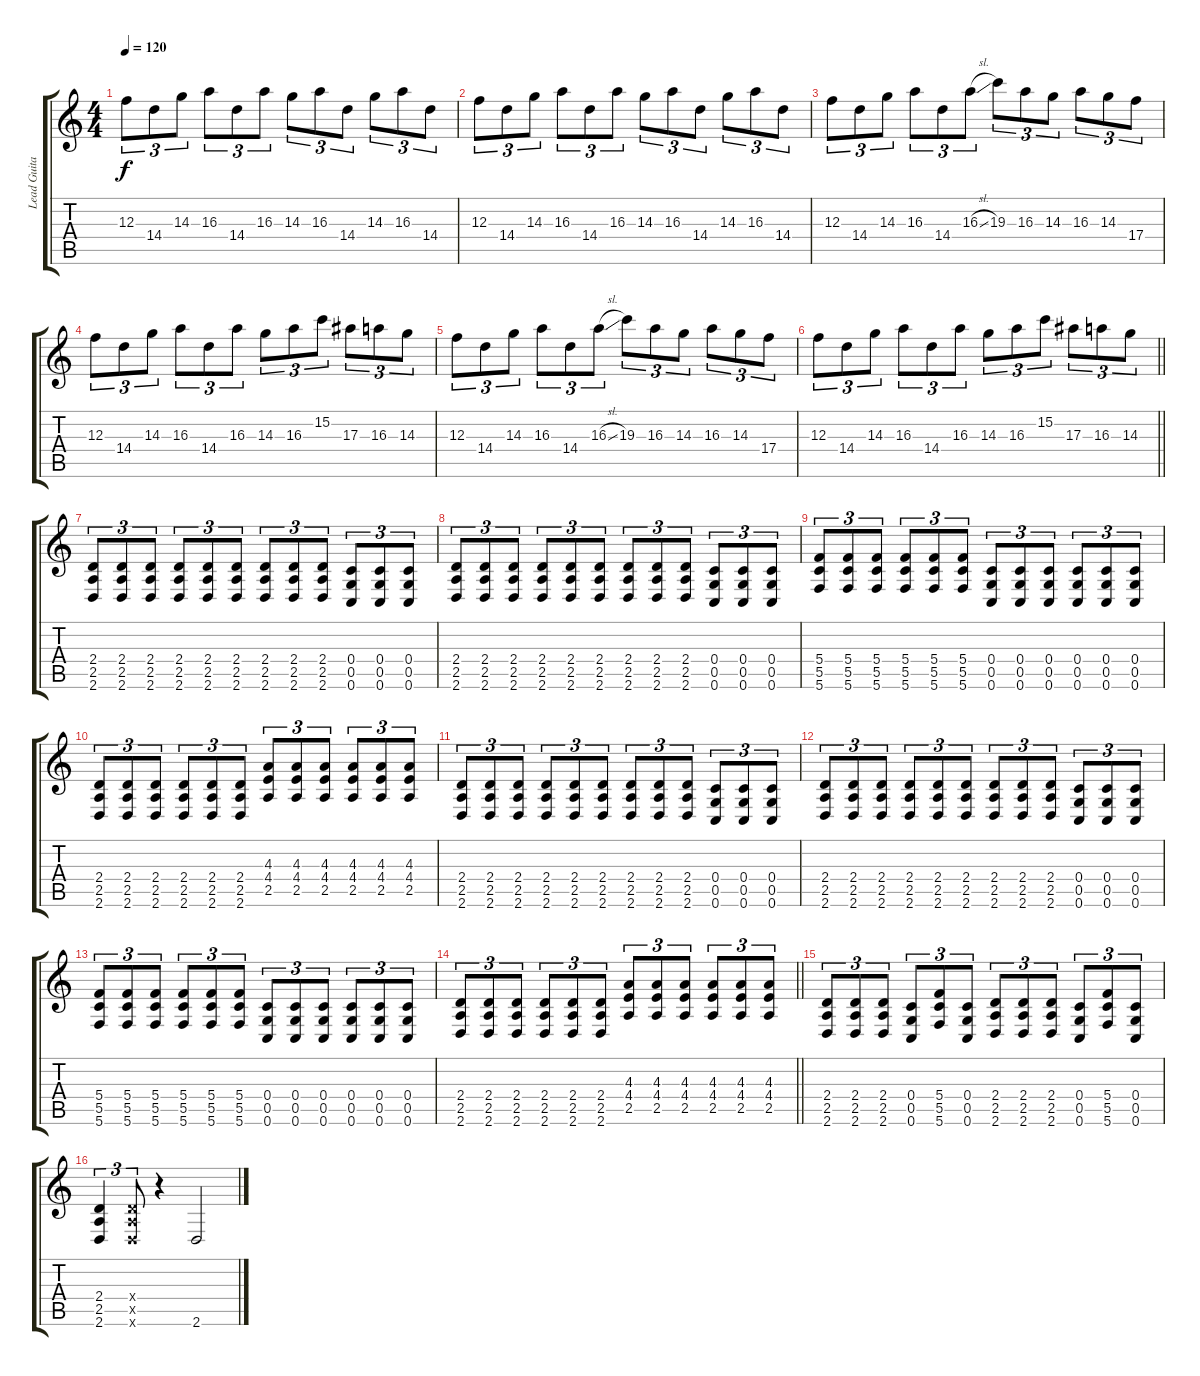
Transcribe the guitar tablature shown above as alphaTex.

\track ("Lead Guitar" "Lead Guita") {instrument distortionguitar}
\staff {score tabs}
\tuning (D4 A3 F3 C3 G2 C2) {hide}
\ts (4 4)
\tempo 120
\clef g2
\ks c
12.3.8{tu (3 2) dy f} 14.4.8{tu (3 2)} 14.3.8{tu (3 2)} 16.3.8{tu (3 2)} 14.4.8{tu (3 2)} 16.3.8{tu (3 2)} 14.3.8{tu (3 2)} 16.3.8{tu (3 2)} 14.4.8{tu (3 2)} 14.3.8{tu (3 2)} 16.3.8{tu (3 2)} 14.4.8{tu (3 2)} |
12.3.8{tu (3 2)} 14.4.8{tu (3 2)} 14.3.8{tu (3 2)} 16.3.8{tu (3 2)} 14.4.8{tu (3 2)} 16.3.8{tu (3 2)} 14.3.8{tu (3 2)} 16.3.8{tu (3 2)} 14.4.8{tu (3 2)} 14.3.8{tu (3 2)} 16.3.8{tu (3 2)} 14.4.8{tu (3 2)} |
12.3.8{tu (3 2)} 14.4.8{tu (3 2)} 14.3.8{tu (3 2)} 16.3.8{tu (3 2)} 14.4.8{tu (3 2)} 16.3{sl}.8{tu (3 2)} 19.3.8{tu (3 2)} 16.3.8{tu (3 2)} 14.3.8{tu (3 2)} 16.3.8{tu (3 2)} 14.3.8{tu (3 2)} 17.4.8{tu (3 2)} |
12.3.8{tu (3 2)} 14.4.8{tu (3 2)} 14.3.8{tu (3 2)} 16.3.8{tu (3 2)} 14.4.8{tu (3 2)} 16.3.8{tu (3 2)} 14.3.8{tu (3 2)} 16.3.8{tu (3 2)} 15.2.8{tu (3 2)} 17.3.8{tu (3 2)} 16.3.8{tu (3 2)} 14.3.8{tu (3 2)} |
12.3.8{tu (3 2)} 14.4.8{tu (3 2)} 14.3.8{tu (3 2)} 16.3.8{tu (3 2)} 14.4.8{tu (3 2)} 16.3{sl}.8{tu (3 2)} 19.3.8{tu (3 2)} 16.3.8{tu (3 2)} 14.3.8{tu (3 2)} 16.3.8{tu (3 2)} 14.3.8{tu (3 2)} 17.4.8{tu (3 2)} |
\barLineRight lightlight
12.3.8{tu (3 2)} 14.4.8{tu (3 2)} 14.3.8{tu (3 2)} 16.3.8{tu (3 2)} 14.4.8{tu (3 2)} 16.3.8{tu (3 2)} 14.3.8{tu (3 2)} 16.3.8{tu (3 2)} 15.2.8{tu (3 2)} 17.3.8{tu (3 2)} 16.3.8{tu (3 2)} 14.3.8{tu (3 2)} |
\section ("" "")
(2.4 2.5 2.6).8{tu (3 2)} (2.4 2.5 2.6).8{tu (3 2)} (2.4 2.5 2.6).8{tu (3 2)} (2.4 2.5 2.6).8{tu (3 2)} (2.4 2.5 2.6).8{tu (3 2)} (2.4 2.5 2.6).8{tu (3 2)} (2.4 2.5 2.6).8{tu (3 2)} (2.4 2.5 2.6).8{tu (3 2)} (2.4 2.5 2.6).8{tu (3 2)} (0.4 0.5 0.6).8{tu (3 2)} (0.4 0.5 0.6).8{tu (3 2)} (0.4 0.5 0.6).8{tu (3 2)} |
(2.4 2.5 2.6).8{tu (3 2)} (2.4 2.5 2.6).8{tu (3 2)} (2.4 2.5 2.6).8{tu (3 2)} (2.4 2.5 2.6).8{tu (3 2)} (2.4 2.5 2.6).8{tu (3 2)} (2.4 2.5 2.6).8{tu (3 2)} (2.4 2.5 2.6).8{tu (3 2)} (2.4 2.5 2.6).8{tu (3 2)} (2.4 2.5 2.6).8{tu (3 2)} (0.4 0.5 0.6).8{tu (3 2)} (0.4 0.5 0.6).8{tu (3 2)} (0.4 0.5 0.6).8{tu (3 2)} |
(5.4 5.5 5.6).8{tu (3 2)} (5.4 5.5 5.6).8{tu (3 2)} (5.4 5.5 5.6).8{tu (3 2)} (5.4 5.5 5.6).8{tu (3 2)} (5.4 5.5 5.6).8{tu (3 2)} (5.4 5.5 5.6).8{tu (3 2)} (0.4 0.5 0.6).8{tu (3 2)} (0.4 0.5 0.6).8{tu (3 2)} (0.4 0.5 0.6).8{tu (3 2)} (0.4 0.5 0.6).8{tu (3 2)} (0.4 0.5 0.6).8{tu (3 2)} (0.4 0.5 0.6).8{tu (3 2)} |
(2.4 2.5 2.6).8{tu (3 2)} (2.4 2.5 2.6).8{tu (3 2)} (2.4 2.5 2.6).8{tu (3 2)} (2.4 2.5 2.6).8{tu (3 2)} (2.4 2.5 2.6).8{tu (3 2)} (2.4 2.5 2.6).8{tu (3 2)} (4.3 4.4 2.5).8{tu (3 2)} (4.3 4.4 2.5).8{tu (3 2)} (4.3 4.4 2.5).8{tu (3 2)} (4.3 4.4 2.5).8{tu (3 2)} (4.3 4.4 2.5).8{tu (3 2)} (4.3 4.4 2.5).8{tu (3 2)} |
(2.4 2.5 2.6).8{tu (3 2)} (2.4 2.5 2.6).8{tu (3 2)} (2.4 2.5 2.6).8{tu (3 2)} (2.4 2.5 2.6).8{tu (3 2)} (2.4 2.5 2.6).8{tu (3 2)} (2.4 2.5 2.6).8{tu (3 2)} (2.4 2.5 2.6).8{tu (3 2)} (2.4 2.5 2.6).8{tu (3 2)} (2.4 2.5 2.6).8{tu (3 2)} (0.4 0.5 0.6).8{tu (3 2)} (0.4 0.5 0.6).8{tu (3 2)} (0.4 0.5 0.6).8{tu (3 2)} |
(2.4 2.5 2.6).8{tu (3 2)} (2.4 2.5 2.6).8{tu (3 2)} (2.4 2.5 2.6).8{tu (3 2)} (2.4 2.5 2.6).8{tu (3 2)} (2.4 2.5 2.6).8{tu (3 2)} (2.4 2.5 2.6).8{tu (3 2)} (2.4 2.5 2.6).8{tu (3 2)} (2.4 2.5 2.6).8{tu (3 2)} (2.4 2.5 2.6).8{tu (3 2)} (0.4 0.5 0.6).8{tu (3 2)} (0.4 0.5 0.6).8{tu (3 2)} (0.4 0.5 0.6).8{tu (3 2)} |
(5.4 5.5 5.6).8{tu (3 2)} (5.4 5.5 5.6).8{tu (3 2)} (5.4 5.5 5.6).8{tu (3 2)} (5.4 5.5 5.6).8{tu (3 2)} (5.4 5.5 5.6).8{tu (3 2)} (5.4 5.5 5.6).8{tu (3 2)} (0.4 0.5 0.6).8{tu (3 2)} (0.4 0.5 0.6).8{tu (3 2)} (0.4 0.5 0.6).8{tu (3 2)} (0.4 0.5 0.6).8{tu (3 2)} (0.4 0.5 0.6).8{tu (3 2)} (0.4 0.5 0.6).8{tu (3 2)} |
\barLineRight lightlight
(2.4 2.5 2.6).8{tu (3 2)} (2.4 2.5 2.6).8{tu (3 2)} (2.4 2.5 2.6).8{tu (3 2)} (2.4 2.5 2.6).8{tu (3 2)} (2.4 2.5 2.6).8{tu (3 2)} (2.4 2.5 2.6).8{tu (3 2)} (4.3 4.4 2.5).8{tu (3 2)} (4.3 4.4 2.5).8{tu (3 2)} (4.3 4.4 2.5).8{tu (3 2)} (4.3 4.4 2.5).8{tu (3 2)} (4.3 4.4 2.5).8{tu (3 2)} (4.3 4.4 2.5).8{tu (3 2)} |
(2.4 2.5 2.6).8{tu (3 2)} (2.4 2.5 2.6).8{tu (3 2)} (2.4 2.5 2.6).8{tu (3 2)} (0.4 0.5 0.6).8{tu (3 2)} (5.4 5.5 5.6).8{tu (3 2)} (0.4 0.5 0.6).8{tu (3 2)} (2.4 2.5 2.6).8{tu (3 2)} (2.4 2.5 2.6).8{tu (3 2)} (2.4 2.5 2.6).8{tu (3 2)} (0.4 0.5 0.6).8{tu (3 2)} (5.4 5.5 5.6).8{tu (3 2)} (0.4 0.5 0.6).8{tu (3 2)} |
(2.4 2.5 2.6).4{tu (3 2)} (2.4{x} 2.5{x} 2.6{x}).8{tu (3 2)} r.4 2.6.2
